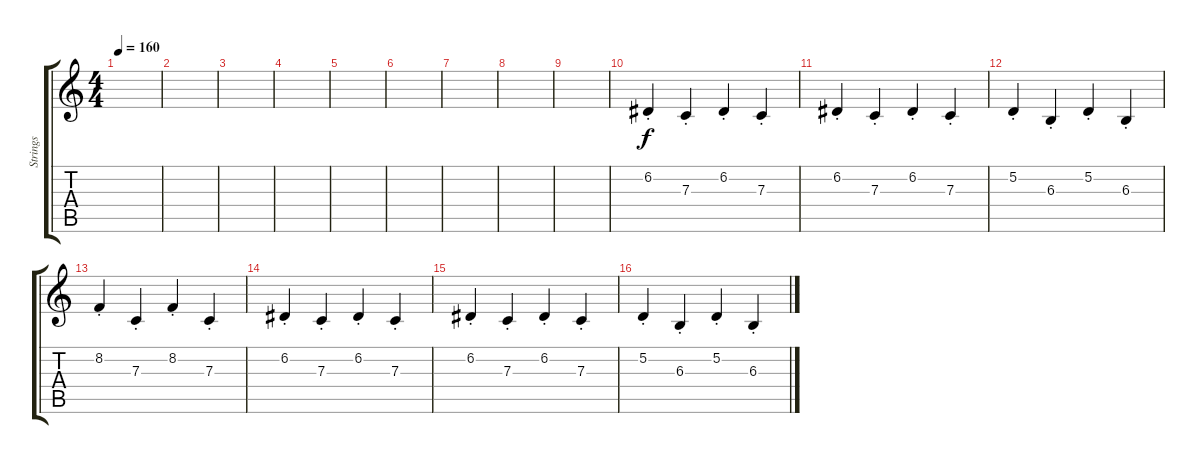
\track ("Strings " "Strings ") {instrument viola}
\staff {score tabs}
\tuning (D4 A3 F3 C3 G2 C2) {hide}
\ts (4 4)
\tempo 160
\clef g2
\ks c
|
|
|
|
|
|
|
|
|
6.2{st}.4 7.3{st}.4 6.2{st}.4 7.3{st}.4 |
6.2{st}.4{beam merge} 7.3{st}.4 6.2{st}.4 7.3{st}.4 |
5.2{st}.4{beam merge} 6.3{st}.4 5.2{st}.4 6.3{st}.4 |
8.2{st}.4 7.3{st}.4{beam merge} 8.2{st}.4 7.3{st}.4 |
6.2{st}.4{volume 9} 7.3{st}.4 6.2{st}.4 7.3{st}.4 |
6.2{st}.4{volume 8 beam merge} 7.3{st}.4 6.2{st}.4 7.3{st}.4 |
5.2{st}.4{volume 6 beam merge} 6.3{st}.4 5.2{st}.4 6.3{st}.4
